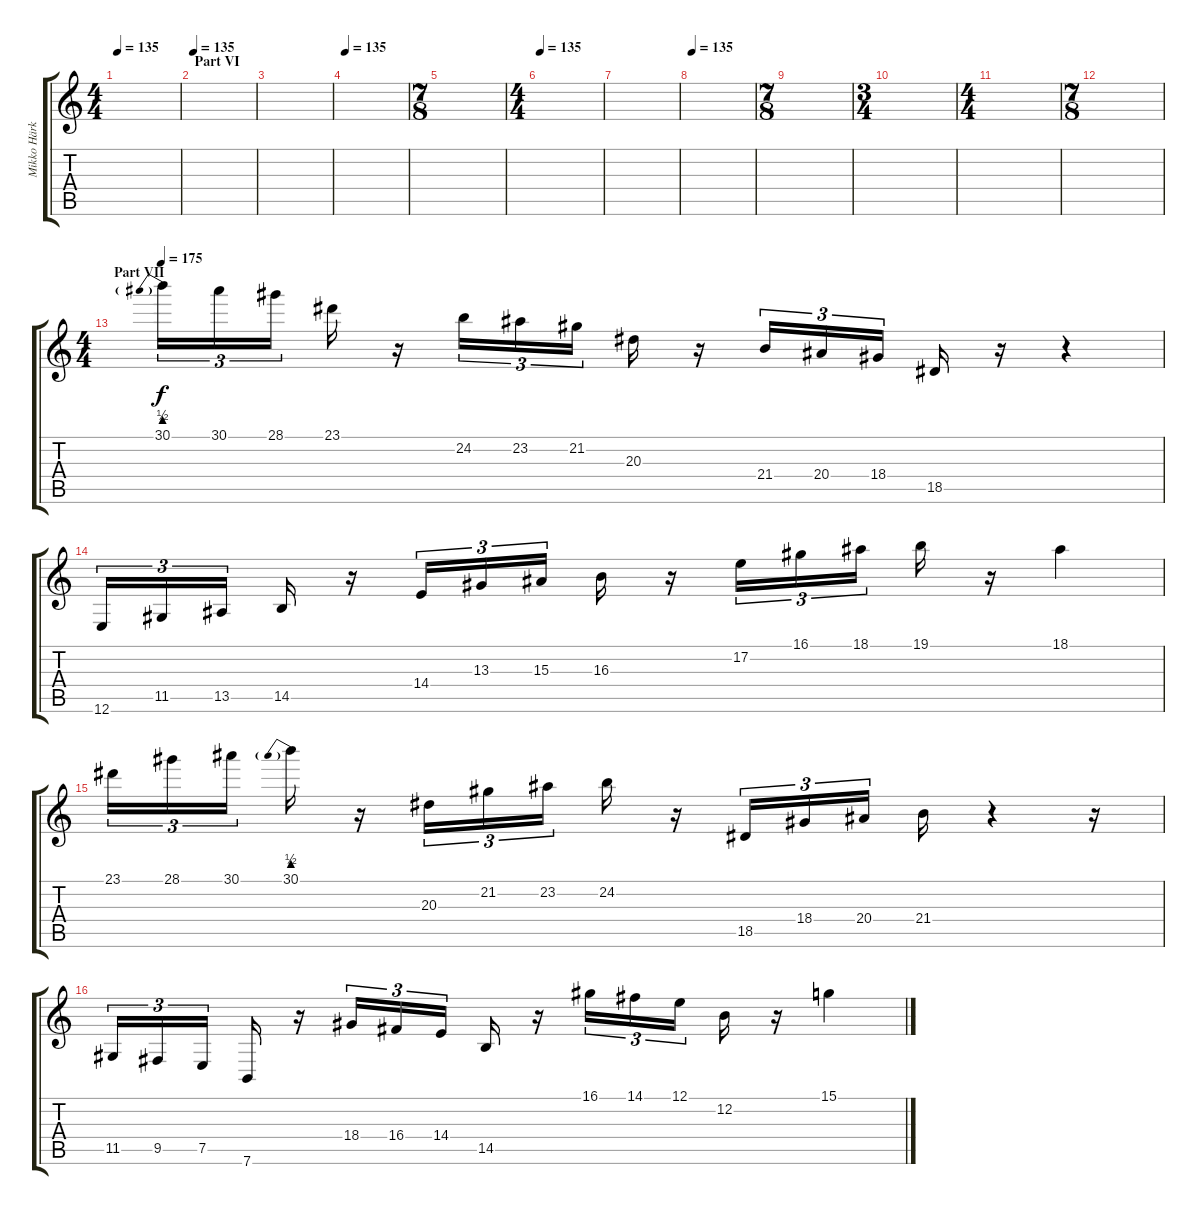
\track ("Mikko Härkin - Keyboard Effect" "Mikko Härk") {instrument stringensemble1}
\staff {score tabs}
\tuning (E4 B3 G3 D3 A2 E2) {hide}
\ts (4 4)
\tempo 135
\clef g2
\ks c
|
\section ("" "Part VI")
\tempo 135
|
|
\tempo 135
|
\ts (7 8)
|
\ts (4 4)
\tempo 135
|
|
\tempo 135
|
\ts (7 8)
|
\ts (3 4)
|
\ts (4 4)
|
\ts (7 8)
|
\ts (4 4)
\section ("" "Part VII")
\tempo 175
30.1{be (prebend 0 2 60 2)}.16{tu (3 2)} 30.1.16{tu (3 2)} 28.1.16{tu (3 2)} 23.1.16 r.16 24.2.16{tu (3 2)} 23.2.16{tu (3 2)} 21.2.16{tu (3 2)} 20.3.16 r.16 21.4.16{tu (3 2)} 20.4.16{tu (3 2)} 18.4.16{tu (3 2)} 18.5.16 r.16 r.4 |
12.6.16{tu (3 2)} 11.5.16{tu (3 2)} 13.5.16{tu (3 2)} 14.5.16 r.16 14.4.16{tu (3 2)} 13.3.16{tu (3 2)} 15.3.16{tu (3 2)} 16.3.16 r.16 17.2.16{tu (3 2)} 16.1.16{tu (3 2)} 18.1.16{tu (3 2)} 19.1.16 r.16 18.1.4 |
23.1.16{tu (3 2)} 28.1.16{tu (3 2)} 30.1.16{tu (3 2)} 30.1{be (prebend 0 2 60 2)}.16 r.16 20.3.16{tu (3 2)} 21.2.16{tu (3 2)} 23.2.16{tu (3 2)} 24.2.16 r.16 18.5.16{tu (3 2)} 18.4.16{tu (3 2)} 20.4.16{tu (3 2)} 21.4.16 r.4 r.16 |
11.5.16{tu (3 2)} 9.5.16{tu (3 2)} 7.5.16{tu (3 2)} 7.6.16 r.16 18.4.16{tu (3 2)} 16.4.16{tu (3 2)} 14.4.16{tu (3 2)} 14.5.16 r.16 16.1.16{tu (3 2)} 14.1.16{tu (3 2)} 12.1.16{tu (3 2)} 12.2.16 r.16 15.1.4
